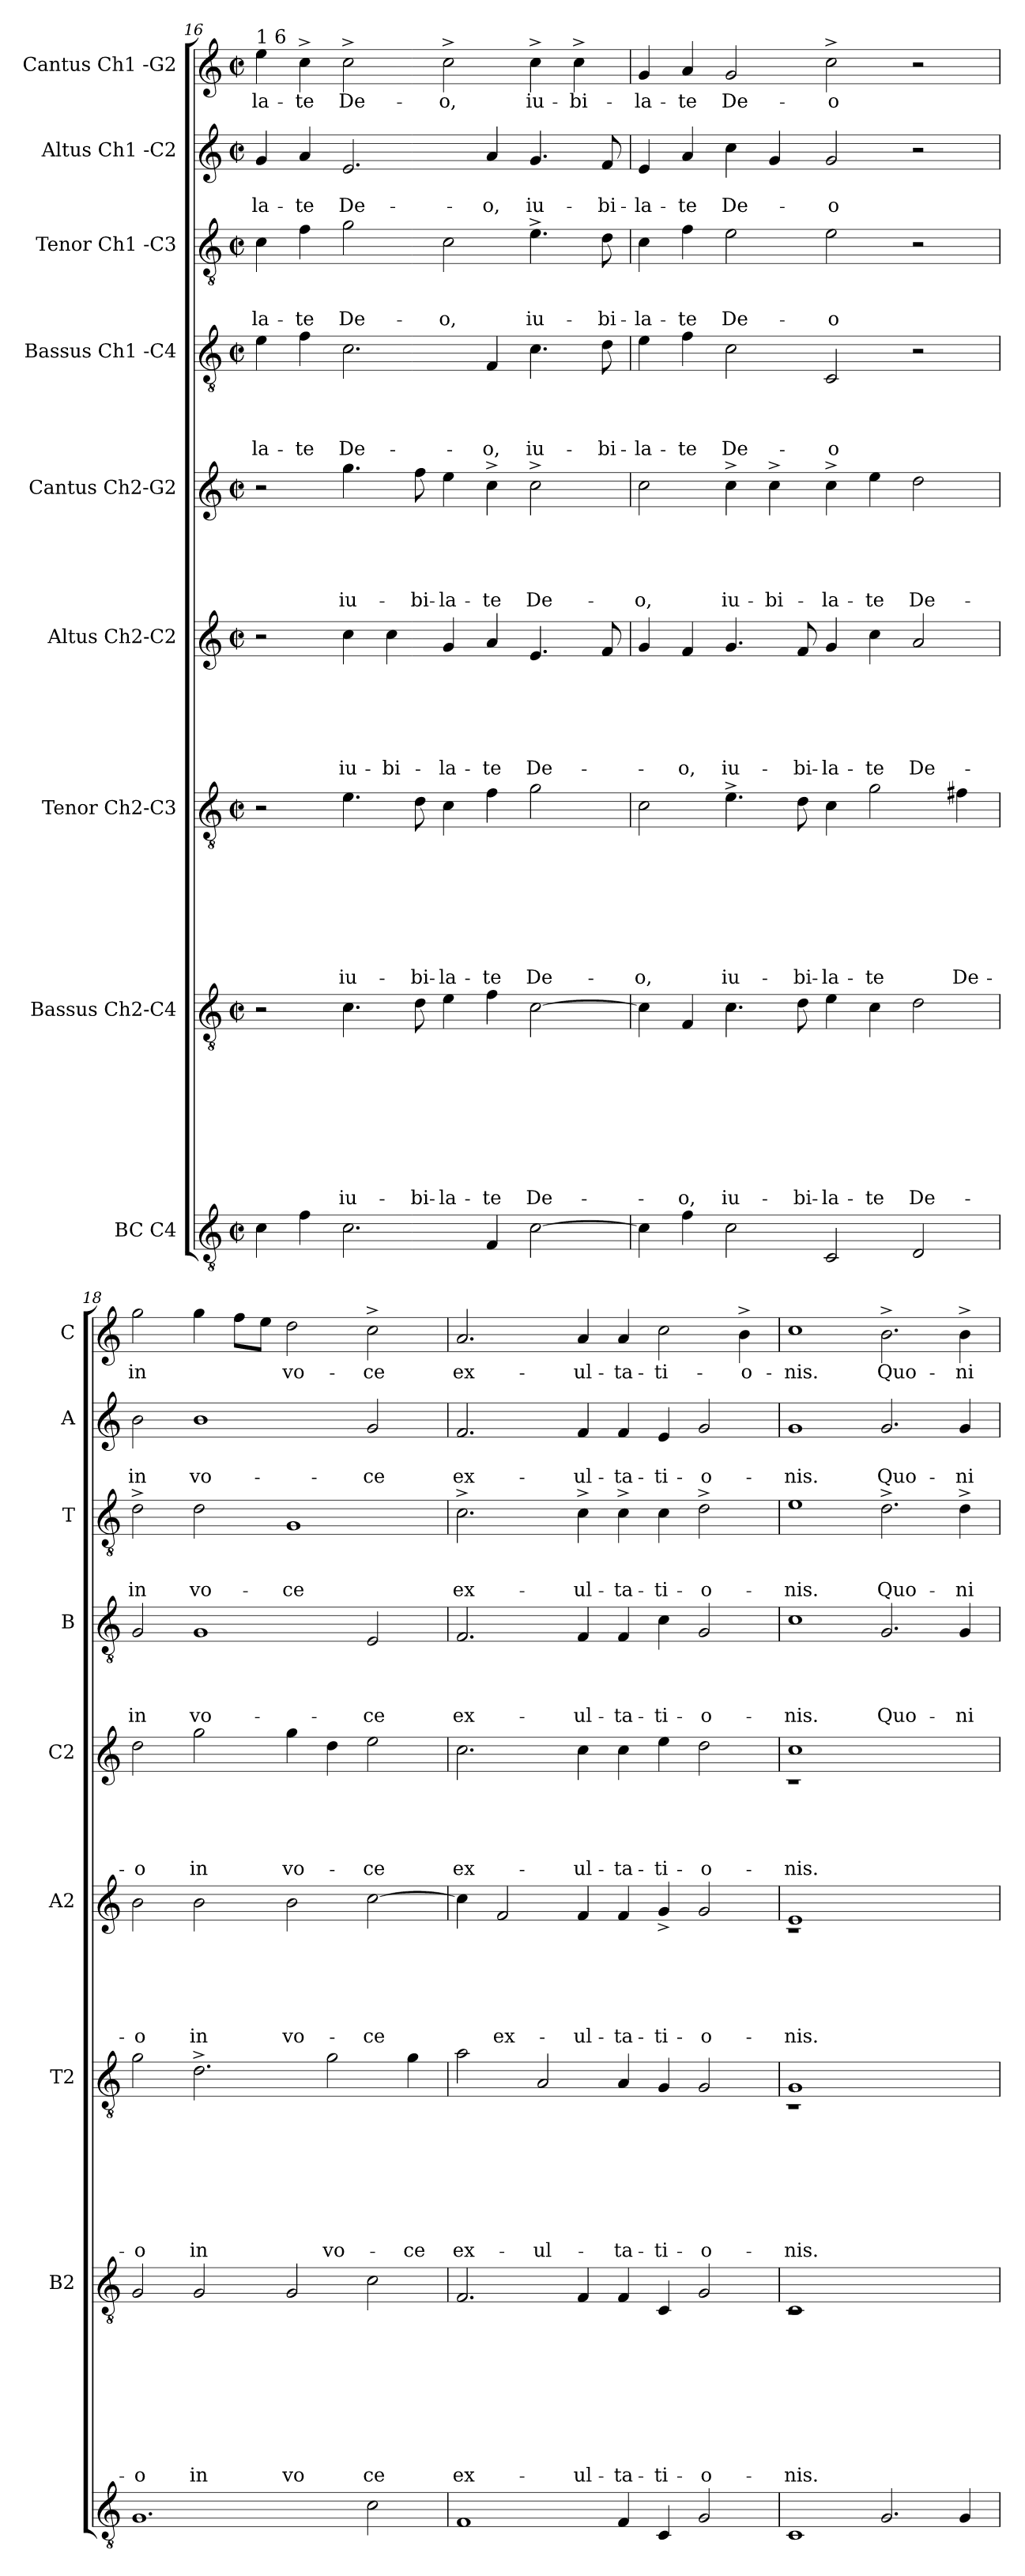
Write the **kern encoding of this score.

**kern	**kern	**text	**text	**text	**text	**text	**text	**text	**text	**text	**kern	**text	**text	**text	**text	**text	**text	**text	**text	**kern	**text	**text	**text	**text	**text	**text	**kern	**text	**text	**text	**text	**text	**kern	**text	**text	**text	**text	**kern	**text	**text	**text	**kern	**text	**text	**kern	**text
*part9	*part8	*part8	*part8	*part8	*part8	*part8	*part8	*part8	*part8	*part8	*part7	*part7	*part7	*part7	*part7	*part7	*part7	*part7	*part7	*part6	*part6	*part6	*part6	*part6	*part6	*part6	*part5	*part5	*part5	*part5	*part5	*part5	*part4	*part4	*part4	*part4	*part4	*part3	*part3	*part3	*part3	*part2	*part2	*part2	*part1	*part1
*staff9	*staff8	*staff8	*staff8	*staff8	*staff8	*staff8	*staff8	*staff8	*staff8	*staff8	*staff7	*staff7	*staff7	*staff7	*staff7	*staff7	*staff7	*staff7	*staff7	*staff6	*staff6	*staff6	*staff6	*staff6	*staff6	*staff6	*staff5	*staff5	*staff5	*staff5	*staff5	*staff5	*staff4	*staff4	*staff4	*staff4	*staff4	*staff3	*staff3	*staff3	*staff3	*staff2	*staff2	*staff2	*staff1	*staff1
*I"BC C4	*I"Bassus Ch2-C4	*	*	*	*	*	*	*	*	*	*I"Tenor Ch2-C3	*	*	*	*	*	*	*	*	*I"Altus Ch2-C2	*	*	*	*	*	*	*I"Cantus Ch2-G2	*	*	*	*	*	*I"Bassus Ch1 -C4	*	*	*	*	*I"Tenor Ch1 -C3	*	*	*	*I"Altus Ch1 -C2	*	*	*I"Cantus Ch1 -G2	*
*	*I'B2	*	*	*	*	*	*	*	*	*	*I'T2	*	*	*	*	*	*	*	*	*I'A2	*	*	*	*	*	*	*I'C2	*	*	*	*	*	*I'B	*	*	*	*	*I'T	*	*	*	*I'A	*	*	*I'C	*
!!LO:LB:g=z
*clefGv2	*clefGv2	*	*	*	*	*	*	*	*	*	*clefGv2	*	*	*	*	*	*	*	*	*clefG2	*	*	*	*	*	*	*clefG2	*	*	*	*	*	*clefGv2	*	*	*	*	*clefGv2	*	*	*	*clefG2	*	*	*clefG2	*
*k[]	*k[]	*	*	*	*	*	*	*	*	*	*k[]	*	*	*	*	*	*	*	*	*k[]	*	*	*	*	*	*	*k[]	*	*	*	*	*	*k[]	*	*	*	*	*k[]	*	*	*	*k[]	*	*	*k[]	*
*C:	*C:	*	*	*	*	*	*	*	*	*	*C:	*	*	*	*	*	*	*	*	*C:	*	*	*	*	*	*	*C:	*	*	*	*	*	*C:	*	*	*	*	*C:	*	*	*	*C:	*	*	*C:	*
*M2/2	*M2/2	*	*	*	*	*	*	*	*	*	*M2/2	*	*	*	*	*	*	*	*	*M2/2	*	*	*	*	*	*	*M2/2	*	*	*	*	*	*M2/2	*	*	*	*	*M2/2	*	*	*	*M2/2	*	*	*M2/2	*
*met(c|)	*met(c|)	*	*	*	*	*	*	*	*	*	*met(c|)	*	*	*	*	*	*	*	*	*met(c|)	*	*	*	*	*	*	*met(c|)	*	*	*	*	*	*met(c|)	*	*	*	*	*met(c|)	*	*	*	*met(c|)	*	*	*met(c|)	*
=16	=16	=16	=16	=16	=16	=16	=16	=16	=16	=16	=16	=16	=16	=16	=16	=16	=16	=16	=16	=16	=16	=16	=16	=16	=16	=16	=16	=16	=16	=16	=16	=16	=16	=16	=16	=16	=16	=16	=16	=16	=16	=16	=16	=16	=16	=16
!	!	!	!	!	!	!	!	!	!	!	!	!	!	!	!	!	!	!	!	!	!	!	!	!	!	!	!	!	!	!	!	!	!	!	!	!	!	!	!	!	!	!	!	!	!LO:TX:a:t=1 6	!
!	!	!	!	!	!	!	!	!	!	!	!	!	!	!	!	!	!	!	!	!	!	!	!	!	!	!	!	!	!	!	!	!	!	!	!	!	!LO:LY:b	!	!	!	!LO:LY:b	!	!	!LO:LY:b	!	!LO:LY:b
4c\	2r	.	.	.	.	.	.	.	.	.	2r	.	.	.	.	.	.	.	.	2r	.	.	.	.	.	.	2r	.	.	.	.	.	4e\	.	.	.	-la-	4c\	.	.	-la-	4g/	.	-la-	4ee\	-la-
!	!	!	!	!	!	!	!	!	!	!	!	!	!	!	!	!	!	!	!	!	!	!	!	!	!	!	!	!	!	!	!	!	!	!	!	!	!LO:LY:b	!	!	!	!LO:LY:b	!	!	!LO:LY:b	!	!LO:LY:b
4f\	.	.	.	.	.	.	.	.	.	.	.	.	.	.	.	.	.	.	.	.	.	.	.	.	.	.	.	.	.	.	.	.	4f\	.	.	.	-te	4f\	.	.	-te	4a/	.	-te	4cc^>\	-te
!	!	!	!	!	!	!	!	!	!	!LO:LY:b	!	!	!	!	!	!	!	!	!LO:LY:b	!	!	!	!	!	!	!LO:LY:b	!	!	!	!	!	!LO:LY:b	!	!	!	!	!LO:LY:b	!	!	!	!LO:LY:b	!	!	!LO:LY:b	!	!LO:LY:b
2.c\	4.c\	.	.	.	.	.	.	.	.	iu-	4.e\	.	.	.	.	.	.	.	iu-	4cc\	.	.	.	.	.	iu-	4.gg\	.	.	.	.	iu-	2.c\	.	.	.	De-	2g\	.	.	De-	2.e/	.	De-	2cc^>\	De-
!	!	!	!	!	!	!	!	!	!	!	!	!	!	!	!	!	!	!	!	!	!	!	!	!	!	!LO:LY:b	!	!	!	!	!	!	!	!	!	!	!	!	!	!	!	!	!	!	!	!
.	.	.	.	.	.	.	.	.	.	.	.	.	.	.	.	.	.	.	.	4cc\	.	.	.	.	.	-bi-	.	.	.	.	.	.	.	.	.	.	.	.	.	.	.	.	.	.	.	.
!	!	!	!	!	!	!	!	!	!	!LO:LY:b	!	!	!	!	!	!	!	!	!LO:LY:b	!	!	!	!	!	!	!	!	!	!	!	!	!LO:LY:b	!	!	!	!	!	!	!	!	!	!	!	!	!	!
.	8d\	.	.	.	.	.	.	.	.	-bi-	8d\	.	.	.	.	.	.	.	-bi-	.	.	.	.	.	.	.	8ff\	.	.	.	.	-bi-	.	.	.	.	.	.	.	.	.	.	.	.	.	.
!	!	!	!	!	!	!	!	!	!	!LO:LY:b	!	!	!	!	!	!	!	!	!LO:LY:b	!	!	!	!	!	!	!LO:LY:b	!	!	!	!	!	!LO:LY:b	!	!	!	!	!	!	!	!	!LO:LY:b	!	!	!	!	!LO:LY:b
.	4e\	.	.	.	.	.	.	.	.	-la-	4c\	.	.	.	.	.	.	.	-la-	4g/	.	.	.	.	.	-la-	4ee\	.	.	.	.	-la-	.	.	.	.	.	2c\	.	.	-o,	.	.	.	2cc^>\	-o,
!	!	!	!	!	!	!	!	!	!	!LO:LY:b	!	!	!	!	!	!	!	!	!LO:LY:b	!	!	!	!	!	!	!LO:LY:b	!	!	!	!	!	!LO:LY:b	!	!	!	!	!LO:LY:b	!	!	!	!	!	!	!LO:LY:b	!	!
4F/	4f\	.	.	.	.	.	.	.	.	-te	4f\	.	.	.	.	.	.	.	-te	4a/	.	.	.	.	.	-te	4cc^>\	.	.	.	.	-te	4F/	.	.	.	-o,	.	.	.	.	4a/	.	-o,	.	.
!	!	!	!	!	!	!	!	!	!	!LO:LY:b	!	!	!	!	!	!	!	!	!LO:LY:b	!	!	!	!	!	!	!LO:LY:b	!	!	!	!	!	!LO:LY:b	!	!	!	!	!LO:LY:b	!	!	!	!LO:LY:b	!	!	!LO:LY:b	!	!LO:LY:b
[>2c\	[>2c\	.	.	.	.	.	.	.	.	De-	2g\	.	.	.	.	.	.	.	De-	4.e/	.	.	.	.	.	De-	2cc^>\	.	.	.	.	De-	4.c\	.	.	.	iu-	4.e^>\	.	.	iu-	4.g/	.	iu-	4cc^>\	iu-
!	!	!	!	!	!	!	!	!	!	!	!	!	!	!	!	!	!	!	!	!	!	!	!	!	!	!	!	!	!	!	!	!	!	!	!	!	!	!	!	!	!	!	!	!	!	!LO:LY:b
.	.	.	.	.	.	.	.	.	.	.	.	.	.	.	.	.	.	.	.	.	.	.	.	.	.	.	.	.	.	.	.	.	.	.	.	.	.	.	.	.	.	.	.	.	4cc^>\	-bi-
!	!	!	!	!	!	!	!	!	!	!	!	!	!	!	!	!	!	!	!	!	!	!	!	!	!	!	!	!	!	!	!	!	!	!	!	!	!LO:LY:b	!	!	!	!LO:LY:b	!	!	!LO:LY:b	!	!
.	.	.	.	.	.	.	.	.	.	.	.	.	.	.	.	.	.	.	.	8f/	.	.	.	.	.	.	.	.	.	.	.	.	8d\	.	.	.	-bi-	8d\	.	.	-bi-	8f/	.	-bi-	.	.
=17	=17	=17	=17	=17	=17	=17	=17	=17	=17	=17	=17	=17	=17	=17	=17	=17	=17	=17	=17	=17	=17	=17	=17	=17	=17	=17	=17	=17	=17	=17	=17	=17	=17	=17	=17	=17	=17	=17	=17	=17	=17	=17	=17	=17	=17	=17
!	!	!	!	!	!	!	!	!	!	!	!	!	!	!	!	!	!	!	!LO:LY:b	!	!	!	!	!	!	!	!	!	!	!	!	!LO:LY:b	!	!	!	!	!LO:LY:b	!	!	!	!LO:LY:b	!	!	!LO:LY:b	!	!LO:LY:b
4c\]	4c\]	.	.	.	.	.	.	.	.	.	2c\	.	.	.	.	.	.	.	-o,	4g/	.	.	.	.	.	.	2cc\	.	.	.	.	-o,	4e\	.	.	.	-la-	4c\	.	.	-la-	4e/	.	-la-	4g/	-la-
!	!	!	!	!	!	!	!	!	!	!LO:LY:b	!	!	!	!	!	!	!	!	!	!	!	!	!	!	!	!LO:LY:b	!	!	!	!	!	!	!	!	!	!	!LO:LY:b	!	!	!	!LO:LY:b	!	!	!LO:LY:b	!	!LO:LY:b
4f\	4F/	.	.	.	.	.	.	.	.	-o,	.	.	.	.	.	.	.	.	.	4f/	.	.	.	.	.	-o,	.	.	.	.	.	.	4f\	.	.	.	-te	4f\	.	.	-te	4a/	.	-te	4a/	-te
!	!	!	!	!	!	!	!	!	!	!LO:LY:b	!	!	!	!	!	!	!	!	!LO:LY:b	!	!	!	!	!	!	!LO:LY:b	!	!	!	!	!	!LO:LY:b	!	!	!	!	!LO:LY:b	!	!	!	!LO:LY:b	!	!	!LO:LY:b	!	!LO:LY:b
2c\	4.c\	.	.	.	.	.	.	.	.	iu-	4.e^>\	.	.	.	.	.	.	.	iu-	4.g/	.	.	.	.	.	iu-	4cc^>\	.	.	.	.	iu-	2c\	.	.	.	De-	2e\	.	.	De-	4cc\	.	De-	2g/	De-
!	!	!	!	!	!	!	!	!	!	!	!	!	!	!	!	!	!	!	!	!	!	!	!	!	!	!	!	!	!	!	!	!LO:LY:b	!	!	!	!	!	!	!	!	!	!	!	!	!	!
.	.	.	.	.	.	.	.	.	.	.	.	.	.	.	.	.	.	.	.	.	.	.	.	.	.	.	4cc^>\	.	.	.	.	-bi-	.	.	.	.	.	.	.	.	.	4g/	.	.	.	.
!	!	!	!	!	!	!	!	!	!	!LO:LY:b	!	!	!	!	!	!	!	!	!LO:LY:b	!	!	!	!	!	!	!LO:LY:b	!	!	!	!	!	!	!	!	!	!	!	!	!	!	!	!	!	!	!	!
.	8d\	.	.	.	.	.	.	.	.	-bi-	8d\	.	.	.	.	.	.	.	-bi-	8f/	.	.	.	.	.	-bi-	.	.	.	.	.	.	.	.	.	.	.	.	.	.	.	.	.	.	.	.
!	!	!	!	!	!	!	!	!	!	!LO:LY:b:rj	!	!	!	!	!	!	!	!	!LO:LY:b:rj	!	!	!	!	!	!	!LO:LY:b:rj	!	!	!	!	!	!LO:LY:b	!	!	!	!	!LO:LY:b	!	!	!	!LO:LY:b	!	!	!LO:LY:b	!	!LO:LY:b
2C/	4e\	.	.	.	.	.	.	.	.	-la-	4c\	.	.	.	.	.	.	.	-la-	4g/	.	.	.	.	.	-la-	4cc^>\	.	.	.	.	-la-	2C/	.	.	.	-o	2e\	.	.	-o	2g/	.	-o	2cc^>\	-o
!	!	!	!	!	!	!	!	!	!	!LO:LY:b	!	!	!	!	!	!	!	!	!LO:LY:b	!	!	!	!	!	!	!LO:LY:b	!	!	!	!	!	!LO:LY:b	!	!	!	!	!	!	!	!	!	!	!	!	!	!
.	4c\	.	.	.	.	.	.	.	.	-te	2g\	.	.	.	.	.	.	.	-te	4cc\	.	.	.	.	.	-te	4ee\	.	.	.	.	-te	.	.	.	.	.	.	.	.	.	.	.	.	.	.
!	!	!	!	!	!	!	!	!	!	!LO:LY:b	!	!	!	!	!	!	!	!	!	!	!	!	!	!	!	!LO:LY:b	!	!	!	!	!	!LO:LY:b	!	!	!	!	!	!	!	!	!	!	!	!	!	!
2D/	2d\	.	.	.	.	.	.	.	.	De-	.	.	.	.	.	.	.	.	.	2a/	.	.	.	.	.	De-	2dd\	.	.	.	.	De-	2r	.	.	.	.	2r	.	.	.	2r	.	.	2r	.
!	!	!	!	!	!	!	!	!	!	!	!	!	!	!	!	!	!	!	!LO:LY:b	!	!	!	!	!	!	!	!	!	!	!	!	!	!	!	!	!	!	!	!	!	!	!	!	!	!	!
.	.	.	.	.	.	.	.	.	.	.	4f#X\	.	.	.	.	.	.	.	De-	.	.	.	.	.	.	.	.	.	.	.	.	.	.	.	.	.	.	.	.	.	.	.	.	.	.	.
=18	=18	=18	=18	=18	=18	=18	=18	=18	=18	=18	=18	=18	=18	=18	=18	=18	=18	=18	=18	=18	=18	=18	=18	=18	=18	=18	=18	=18	=18	=18	=18	=18	=18	=18	=18	=18	=18	=18	=18	=18	=18	=18	=18	=18	=18	=18
!	!	!	!	!	!	!	!	!	!	!LO:LY:b	!	!	!	!	!	!	!	!	!LO:LY:b	!	!	!	!	!	!	!LO:LY:b	!	!	!	!	!	!LO:LY:b	!	!	!	!	!LO:LY:b	!	!	!	!LO:LY:b	!	!	!LO:LY:b	!	!LO:LY:b
1.G	2G/	.	.	.	.	.	.	.	.	-o	2g\	.	.	.	.	.	.	.	-o	2b\	.	.	.	.	.	-o	2dd\	.	.	.	.	-o	2G/	.	.	.	in	2d^>\	.	.	in	2b\	.	in	2gg\	in
!	!	!	!	!	!	!	!	!	!	!LO:LY:b	!	!	!	!	!	!	!	!	!LO:LY:b	!	!	!	!	!	!	!LO:LY:b	!	!	!	!	!	!LO:LY:b	!	!	!	!	!LO:LY:b	!	!	!	!LO:LY:b	!	!	!LO:LY:b	!	!
.	2G/	.	.	.	.	.	.	.	.	in	2.d^>\	.	.	.	.	.	.	.	in	2b\	.	.	.	.	.	in	2gg\	.	.	.	.	in	1G	.	.	.	vo-	2d\	.	.	vo-	1b	.	vo-	4gg\	.
.	.	.	.	.	.	.	.	.	.	.	.	.	.	.	.	.	.	.	.	.	.	.	.	.	.	.	.	.	.	.	.	.	.	.	.	.	.	.	.	.	.	.	.	.	8ff\L	.
.	.	.	.	.	.	.	.	.	.	.	.	.	.	.	.	.	.	.	.	.	.	.	.	.	.	.	.	.	.	.	.	.	.	.	.	.	.	.	.	.	.	.	.	.	8ee\J	.
!	!	!	!	!	!	!	!	!	!	!LO:LY:b	!	!	!	!	!	!	!	!	!	!	!	!	!	!	!	!LO:LY:b	!	!	!	!	!	!LO:LY:b	!	!	!	!	!	!	!	!	!LO:LY:b	!	!	!	!	!LO:LY:b
.	2G/	.	.	.	.	.	.	.	.	vo	.	.	.	.	.	.	.	.	.	2b\	.	.	.	.	.	vo-	4gg\	.	.	.	.	vo-	.	.	.	.	.	1G	.	.	-ce	.	.	.	2dd\	vo-
!	!	!	!	!	!	!	!	!	!	!	!	!	!	!	!	!	!	!	!LO:LY:b	!	!	!	!	!	!	!	!	!	!	!	!	!	!	!	!	!	!	!	!	!	!	!	!	!	!	!
.	.	.	.	.	.	.	.	.	.	.	2g\	.	.	.	.	.	.	.	vo-	.	.	.	.	.	.	.	4dd\	.	.	.	.	.	.	.	.	.	.	.	.	.	.	.	.	.	.	.
!	!	!	!	!	!	!	!	!	!	!LO:LY:b	!	!	!	!	!	!	!	!	!	!	!	!	!	!	!	!LO:LY:b	!	!	!	!	!	!LO:LY:b	!	!	!	!	!LO:LY:b	!	!	!	!	!	!	!LO:LY:b	!	!LO:LY:b
2c\	2c\	.	.	.	.	.	.	.	.	ce	.	.	.	.	.	.	.	.	.	[>2cc\	.	.	.	.	.	-ce	2ee\	.	.	.	.	-ce	2E/	.	.	.	-ce	.	.	.	.	2g/	.	-ce	2cc^>\	-ce
!	!	!	!	!	!	!	!	!	!	!	!	!	!	!	!	!	!	!	!LO:LY:b	!	!	!	!	!	!	!	!	!	!	!	!	!	!	!	!	!	!	!	!	!	!	!	!	!	!	!
.	.	.	.	.	.	.	.	.	.	.	4g\	.	.	.	.	.	.	.	-ce	.	.	.	.	.	.	.	.	.	.	.	.	.	.	.	.	.	.	.	.	.	.	.	.	.	.	.
=19	=19	=19	=19	=19	=19	=19	=19	=19	=19	=19	=19	=19	=19	=19	=19	=19	=19	=19	=19	=19	=19	=19	=19	=19	=19	=19	=19	=19	=19	=19	=19	=19	=19	=19	=19	=19	=19	=19	=19	=19	=19	=19	=19	=19	=19	=19
!	!	!	!	!	!	!	!	!	!	!LO:LY:b	!	!	!	!	!	!	!	!	!LO:LY:b	!	!	!	!	!	!	!	!	!	!	!	!	!LO:LY:b	!	!	!	!	!LO:LY:b	!	!	!	!LO:LY:b	!	!	!LO:LY:b	!	!LO:LY:b
1F	2.F/	.	.	.	.	.	.	.	.	ex-	2a\	.	.	.	.	.	.	.	ex-	4cc\]	.	.	.	.	.	.	2.cc\	.	.	.	.	ex-	2.F/	.	.	.	ex-	2.c^>\	.	.	ex-	2.f/	.	ex-	2.a/	ex-
!	!	!	!	!	!	!	!	!	!	!	!	!	!	!	!	!	!	!	!	!	!	!	!	!	!	!LO:LY:b	!	!	!	!	!	!	!	!	!	!	!	!	!	!	!	!	!	!	!	!
.	.	.	.	.	.	.	.	.	.	.	.	.	.	.	.	.	.	.	.	2f/	.	.	.	.	.	ex-	.	.	.	.	.	.	.	.	.	.	.	.	.	.	.	.	.	.	.	.
!	!	!	!	!	!	!	!	!	!	!	!	!	!	!	!	!	!	!	!LO:LY:b	!	!	!	!	!	!	!	!	!	!	!	!	!	!	!	!	!	!	!	!	!	!	!	!	!	!	!
.	.	.	.	.	.	.	.	.	.	.	2A/	.	.	.	.	.	.	.	-ul-	.	.	.	.	.	.	.	.	.	.	.	.	.	.	.	.	.	.	.	.	.	.	.	.	.	.	.
!	!	!	!	!	!	!	!	!	!	!LO:LY:b	!	!	!	!	!	!	!	!	!	!	!	!	!	!	!	!LO:LY:b	!	!	!	!	!	!LO:LY:b	!	!	!	!	!LO:LY:b	!	!	!	!LO:LY:b	!	!	!LO:LY:b	!	!LO:LY:b
.	4F/	.	.	.	.	.	.	.	.	-ul-	.	.	.	.	.	.	.	.	.	4f/	.	.	.	.	.	-ul-	4cc\	.	.	.	.	-ul-	4F/	.	.	.	-ul-	4c^>\	.	.	-ul-	4f/	.	-ul-	4a/	-ul-
!	!	!	!	!	!	!	!	!	!	!LO:LY:b	!	!	!	!	!	!	!	!	!LO:LY:b	!	!	!	!	!	!	!LO:LY:b	!	!	!	!	!	!LO:LY:b	!	!	!	!	!LO:LY:b	!	!	!	!LO:LY:b	!	!	!LO:LY:b	!	!LO:LY:b
4F/	4F/	.	.	.	.	.	.	.	.	-ta-	4A/	.	.	.	.	.	.	.	-ta-	4f/	.	.	.	.	.	-ta-	4cc\	.	.	.	.	-ta-	4F/	.	.	.	-ta-	4c^>\	.	.	-ta-	4f/	.	-ta-	4a/	-ta-
!	!	!	!	!	!	!	!	!	!	!LO:LY:b	!	!	!	!	!	!	!	!	!LO:LY:b	!	!	!	!	!	!	!LO:LY:b	!	!	!	!	!	!LO:LY:b	!	!	!	!	!LO:LY:b	!	!	!	!LO:LY:b	!	!	!LO:LY:b	!	!LO:LY:b
4C/	4C/	.	.	.	.	.	.	.	.	-ti-	4G/	.	.	.	.	.	.	.	-ti-	4g^</	.	.	.	.	.	-ti-	4ee\	.	.	.	.	-ti-	4c\	.	.	.	-ti-	4c\	.	.	-ti-	4e/	.	-ti-	2cc\	-ti-
!	!	!	!	!	!	!	!	!	!	!LO:LY:b	!	!	!	!	!	!	!	!	!LO:LY:b	!	!	!	!	!	!	!LO:LY:b	!	!	!	!	!	!LO:LY:b	!	!	!	!	!LO:LY:b	!	!	!	!LO:LY:b	!	!	!LO:LY:b	!	!
2G/	2G/	.	.	.	.	.	.	.	.	-o-	2G/	.	.	.	.	.	.	.	-o-	2g/	.	.	.	.	.	-o-	2dd\	.	.	.	.	-o-	2G/	.	.	.	-o-	2d^>\	.	.	-o-	2g/	.	-o-	.	.
!	!	!	!	!	!	!	!	!	!	!	!	!	!	!	!	!	!	!	!	!	!	!	!	!	!	!	!	!	!	!	!	!	!	!	!	!	!	!	!	!	!	!	!	!	!	!LO:LY:b
.	.	.	.	.	.	.	.	.	.	.	.	.	.	.	.	.	.	.	.	.	.	.	.	.	.	.	.	.	.	.	.	.	.	.	.	.	.	.	.	.	.	.	.	.	4b^>\	-o-
!!LO:PB:g=z
=20	=20	=20	=20	=20	=20	=20	=20	=20	=20	=20	=20	=20	=20	=20	=20	=20	=20	=20	=20	=20	=20	=20	=20	=20	=20	=20	=20	=20	=20	=20	=20	=20	=20	=20	=20	=20	=20	=20	=20	=20	=20	=20	=20	=20	=20	=20
*	*^	*	*	*	*	*	*	*	*	*	*^	*	*	*	*	*	*	*	*	*^	*	*	*	*	*	*	*^	*	*	*	*	*	*	*	*	*	*	*	*	*	*	*	*	*	*	*
!	!	!LO:N:vis=1	!	!	!	!	!	!	!	!	!LO:LY:b	!	!LO:N:vis=1	!	!	!	!	!	!	!	!LO:LY:b	!	!LO:N:vis=1	!	!	!	!	!	!LO:LY:b	!	!LO:N:vis=1	!	!	!	!	!LO:LY:b	!	!	!	!	!LO:LY:b	!	!	!	!LO:LY:b	!	!	!LO:LY:b	!	!LO:LY:b
1C	1C	0rC	.	.	.	.	.	.	.	.	-nis.	1G	0rC	.	.	.	.	.	.	.	-nis.	1e	0rc	.	.	.	.	.	-nis.	1cc	0rc	.	.	.	.	-nis.	1c	.	.	.	-nis.	1e	.	.	-nis.	1g	.	-nis.	1cc	-nis.
!	!	!	!	!	!	!	!	!	!	!	!	!	!	!	!	!	!	!	!	!	!	!	!	!	!	!	!	!	!	!	!	!	!	!	!	!	!	!	!	!	!LO:LY:b	!	!	!	!LO:LY:b	!	!	!LO:LY:b	!	!LO:LY:b
2.G/	1ryy	.	.	.	.	.	.	.	.	.	.	1ryy	.	.	.	.	.	.	.	.	.	1ryy	.	.	.	.	.	.	.	1ryy	.	.	.	.	.	.	2.G/	.	.	.	Quo-	2.d^>\	.	.	Quo-	2.g/	.	Quo-	2.b^>\	Quo-
!	!	!	!	!	!	!	!	!	!	!	!	!	!	!	!	!	!	!	!	!	!	!	!	!	!	!	!	!	!	!	!	!	!	!	!	!	!	!	!	!	!LO:LY:b	!	!	!	!LO:LY:b	!	!	!LO:LY:b	!	!LO:LY:b
4G/	.	.	.	.	.	.	.	.	.	.	.	.	.	.	.	.	.	.	.	.	.	.	.	.	.	.	.	.	.	.	.	.	.	.	.	.	4G/	.	.	.	-ni-	4d^>\	.	.	-ni-	4g/	.	-ni-	4b^>\	-ni-
*	*v	*v	*	*	*	*	*	*	*	*	*	*	*	*	*	*	*	*	*	*	*	*v	*v	*	*	*	*	*	*	*v	*v	*	*	*	*	*	*	*	*	*	*	*	*	*	*	*	*	*	*	*
*	*	*	*	*	*	*	*	*	*	*	*v	*v	*	*	*	*	*	*	*	*	*	*	*	*	*	*	*	*	*	*	*	*	*	*	*	*	*	*	*	*	*	*	*	*	*	*	*
=	=	=	=	=	=	=	=	=	=	=	=	=	=	=	=	=	=	=	=	=	=	=	=	=	=	=	=	=	=	=	=	=	=	=	=	=	=	=	=	=	=	=	=	=	=	=
*-	*-	*-	*-	*-	*-	*-	*-	*-	*-	*-	*-	*-	*-	*-	*-	*-	*-	*-	*-	*-	*-	*-	*-	*-	*-	*-	*-	*-	*-	*-	*-	*-	*-	*-	*-	*-	*-	*-	*-	*-	*-	*-	*-	*-	*-	*-
